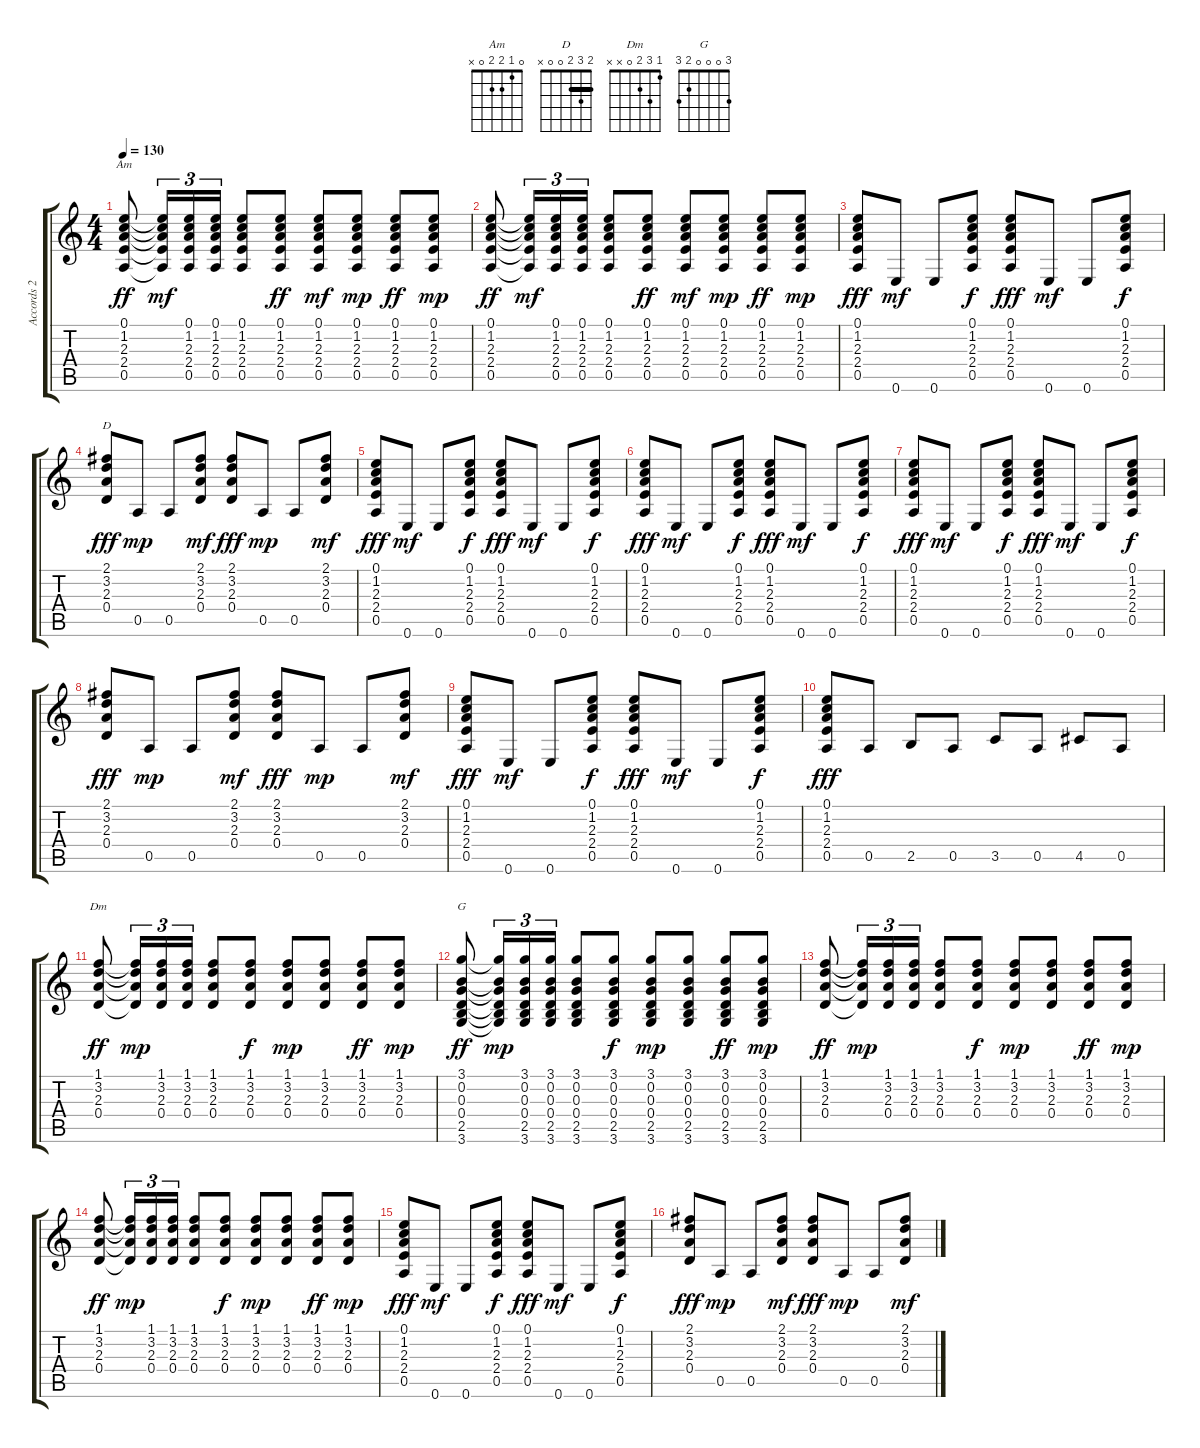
\track ("Accords 2" "Accords 2") {instrument acousticguitarsteel}
\staff {score tabs}
\tuning (E4 B3 G3 D3 A2 E2) {hide}
\chord ("Am" 0 1 2 2 0 x)
\chord ("D" 2 3 2 0 0 x) {barre 2}
\chord ("Dm" 1 3 2 0 x x)
\chord ("G" 3 0 0 0 2 3)
\ts (4 4)
\tempo 130
\clef g2
\ks c
(0.1 1.2 2.3 2.4 0.5).8{ch "Am" dy ff} (0.1{t} 1.2{t} 2.3{t} 2.4{t} 0.5{t}).16{tu (3 2) dy mf} (0.1 1.2 2.3 2.4 0.5).16{tu (3 2)} (0.1 1.2 2.3 2.4 0.5).16{tu (3 2)} (0.1 1.2 2.3 2.4 0.5).8 (0.1 1.2 2.3 2.4 0.5).8{dy ff} (0.1 1.2 2.3 2.4 0.5).8{dy mf} (0.1 1.2 2.3 2.4 0.5).8{dy mp} (0.1 1.2 2.3 2.4 0.5).8{dy ff} (0.1 1.2 2.3 2.4 0.5).8{dy mp} |
(0.1 1.2 2.3 2.4 0.5).8{dy ff} (0.1{t} 1.2{t} 2.3{t} 2.4{t} 0.5{t}).16{tu (3 2) dy mf} (0.1 1.2 2.3 2.4 0.5).16{tu (3 2)} (0.1 1.2 2.3 2.4 0.5).16{tu (3 2)} (0.1 1.2 2.3 2.4 0.5).8 (0.1 1.2 2.3 2.4 0.5).8{dy ff} (0.1 1.2 2.3 2.4 0.5).8{dy mf} (0.1 1.2 2.3 2.4 0.5).8{dy mp} (0.1 1.2 2.3 2.4 0.5).8{dy ff} (0.1 1.2 2.3 2.4 0.5).8{dy mp} |
(0.1 1.2 2.3 2.4 0.5).8{dy fff} 0.6.8{dy mf} 0.6.8 (0.1 1.2 2.3 2.4 0.5).8{dy f} (0.1 1.2 2.3 2.4 0.5).8{dy fff} 0.6.8{dy mf} 0.6.8 (0.1 1.2 2.3 2.4 0.5).8{dy f} |
(2.1 3.2 2.3 0.4).8{ch "D" dy fff} 0.5.8{dy mp} 0.5.8 (2.1 3.2 2.3 0.4).8{dy mf} (2.1 3.2 2.3 0.4).8{dy fff} 0.5.8{dy mp} 0.5.8 (2.1 3.2 2.3 0.4).8{dy mf} |
(0.1 1.2 2.3 2.4 0.5).8{dy fff} 0.6.8{dy mf} 0.6.8 (0.1 1.2 2.3 2.4 0.5).8{dy f} (0.1 1.2 2.3 2.4 0.5).8{dy fff} 0.6.8{dy mf} 0.6.8 (0.1 1.2 2.3 2.4 0.5).8{dy f} |
(0.1 1.2 2.3 2.4 0.5).8{dy fff} 0.6.8{dy mf} 0.6.8 (0.1 1.2 2.3 2.4 0.5).8{dy f} (0.1 1.2 2.3 2.4 0.5).8{dy fff} 0.6.8{dy mf} 0.6.8 (0.1 1.2 2.3 2.4 0.5).8{dy f} |
(0.1 1.2 2.3 2.4 0.5).8{dy fff} 0.6.8{dy mf} 0.6.8 (0.1 1.2 2.3 2.4 0.5).8{dy f} (0.1 1.2 2.3 2.4 0.5).8{dy fff} 0.6.8{dy mf} 0.6.8 (0.1 1.2 2.3 2.4 0.5).8{dy f} |
(2.1 3.2 2.3 0.4).8{dy fff} 0.5.8{dy mp} 0.5.8 (2.1 3.2 2.3 0.4).8{dy mf} (2.1 3.2 2.3 0.4).8{dy fff} 0.5.8{dy mp} 0.5.8 (2.1 3.2 2.3 0.4).8{dy mf} |
(0.1 1.2 2.3 2.4 0.5).8{dy fff} 0.6.8{dy mf} 0.6.8 (0.1 1.2 2.3 2.4 0.5).8{dy f} (0.1 1.2 2.3 2.4 0.5).8{dy fff} 0.6.8{dy mf} 0.6.8 (0.1 1.2 2.3 2.4 0.5).8{dy f} |
(0.1 1.2 2.3 2.4 0.5).8{dy fff} 0.5.8 2.5.8 0.5.8 3.5.8 0.5.8 4.5.8 0.5.8 |
(1.1 3.2 2.3 0.4).8{ch "Dm" dy ff} (1.1{t} 3.2{t} 2.3{t} 0.4{t}).16{tu (3 2) dy mp} (1.1 3.2 2.3 0.4).16{tu (3 2)} (1.1 3.2 2.3 0.4).16{tu (3 2)} (1.1 3.2 2.3 0.4).8 (1.1 3.2 2.3 0.4).8{dy f} (1.1 3.2 2.3 0.4).8{dy mp} (1.1 3.2 2.3 0.4).8 (1.1 3.2 2.3 0.4).8{dy ff} (1.1 3.2 2.3 0.4).8{dy mp} |
(3.1 0.2 0.3 0.4 2.5 3.6).8{ch "G" dy ff} (3.1{t} 0.2{t} 0.3{t} 0.4{t} 2.5{t} 3.6{t}).16{tu (3 2) dy mp} (3.1 0.2 0.3 0.4 2.5 3.6).16{tu (3 2)} (3.1 0.2 0.3 0.4 2.5 3.6).16{tu (3 2)} (3.1 0.2 0.3 0.4 2.5 3.6).8 (3.1 0.2 0.3 0.4 2.5 3.6).8{dy f} (3.1 0.2 0.3 0.4 2.5 3.6).8{dy mp} (3.1 0.2 0.3 0.4 2.5 3.6).8 (3.1 0.2 0.3 0.4 2.5 3.6).8{dy ff} (3.1 0.2 0.3 0.4 2.5 3.6).8{dy mp} |
(1.1 3.2 2.3 0.4).8{dy ff} (1.1{t} 3.2{t} 2.3{t} 0.4{t}).16{tu (3 2) dy mp} (1.1 3.2 2.3 0.4).16{tu (3 2)} (1.1 3.2 2.3 0.4).16{tu (3 2)} (1.1 3.2 2.3 0.4).8 (1.1 3.2 2.3 0.4).8{dy f} (1.1 3.2 2.3 0.4).8{dy mp} (1.1 3.2 2.3 0.4).8 (1.1 3.2 2.3 0.4).8{dy ff} (1.1 3.2 2.3 0.4).8{dy mp} |
(1.1 3.2 2.3 0.4).8{dy ff} (1.1{t} 3.2{t} 2.3{t} 0.4{t}).16{tu (3 2) dy mp} (1.1 3.2 2.3 0.4).16{tu (3 2)} (1.1 3.2 2.3 0.4).16{tu (3 2)} (1.1 3.2 2.3 0.4).8 (1.1 3.2 2.3 0.4).8{dy f} (1.1 3.2 2.3 0.4).8{dy mp} (1.1 3.2 2.3 0.4).8 (1.1 3.2 2.3 0.4).8{dy ff} (1.1 3.2 2.3 0.4).8{dy mp} |
(0.1 1.2 2.3 2.4 0.5).8{dy fff} 0.6.8{dy mf} 0.6.8 (0.1 1.2 2.3 2.4 0.5).8{dy f} (0.1 1.2 2.3 2.4 0.5).8{dy fff} 0.6.8{dy mf} 0.6.8 (0.1 1.2 2.3 2.4 0.5).8{dy f} |
(2.1 3.2 2.3 0.4).8{dy fff} 0.5.8{dy mp} 0.5.8 (2.1 3.2 2.3 0.4).8{dy mf} (2.1 3.2 2.3 0.4).8{dy fff} 0.5.8{dy mp} 0.5.8 (2.1 3.2 2.3 0.4).8{dy mf}
